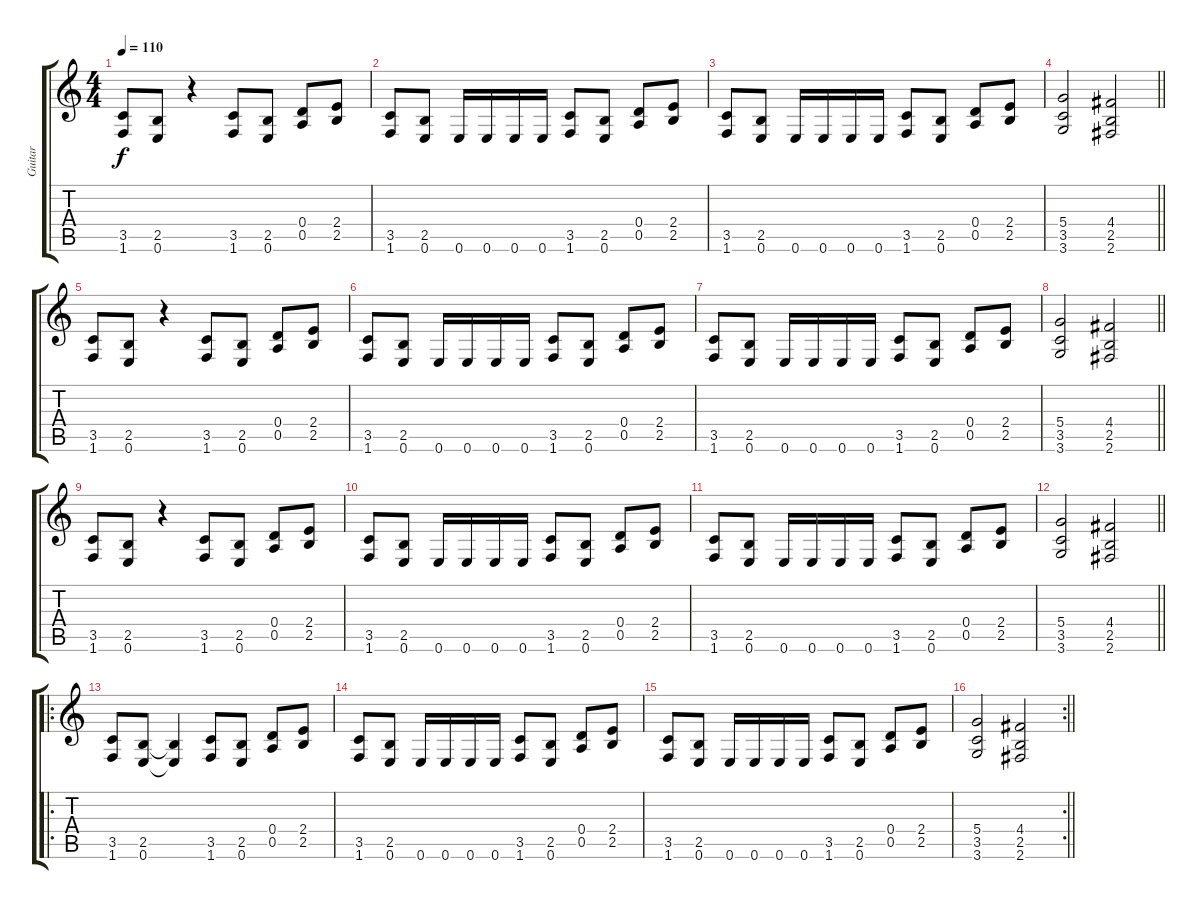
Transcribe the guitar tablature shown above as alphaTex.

\track ("Guitar" "Guitar") {instrument distortionguitar}
\staff {score tabs}
\tuning (E4 B3 G3 D3 A2 E2) {hide}
\ts (4 4)
\tempo 110
\clef g2
\ks c
(3.5 1.6).8{dy f} (2.5 0.6).8 r.4 (3.5 1.6).8 (2.5 0.6).8 (0.4 0.5).8 (2.4 2.5).8 |
(3.5 1.6).8 (2.5 0.6).8 0.6.16 0.6.16 0.6.16 0.6.16 (3.5 1.6).8 (2.5 0.6).8 (0.4 0.5).8 (2.4 2.5).8 |
(3.5 1.6).8 (2.5 0.6).8 0.6.16 0.6.16 0.6.16 0.6.16 (3.5 1.6).8 (2.5 0.6).8 (0.4 0.5).8 (2.4 2.5).8 |
\barLineRight lightlight
(5.4 3.5 3.6).2 (4.4 2.5 2.6).2 |
(3.5 1.6).8 (2.5 0.6).8 r.4 (3.5 1.6).8 (2.5 0.6).8 (0.4 0.5).8 (2.4 2.5).8 |
(3.5 1.6).8 (2.5 0.6).8 0.6.16 0.6.16 0.6.16 0.6.16 (3.5 1.6).8 (2.5 0.6).8 (0.4 0.5).8 (2.4 2.5).8 |
(3.5 1.6).8 (2.5 0.6).8 0.6.16 0.6.16 0.6.16 0.6.16 (3.5 1.6).8 (2.5 0.6).8 (0.4 0.5).8 (2.4 2.5).8 |
\barLineRight lightlight
(5.4 3.5 3.6).2 (4.4 2.5 2.6).2 |
(3.5 1.6).8 (2.5 0.6).8 r.4 (3.5 1.6).8 (2.5 0.6).8 (0.4 0.5).8 (2.4 2.5).8 |
(3.5 1.6).8 (2.5 0.6).8 0.6.16 0.6.16 0.6.16 0.6.16 (3.5 1.6).8 (2.5 0.6).8 (0.4 0.5).8 (2.4 2.5).8 |
(3.5 1.6).8 (2.5 0.6).8 0.6.16 0.6.16 0.6.16 0.6.16 (3.5 1.6).8 (2.5 0.6).8 (0.4 0.5).8 (2.4 2.5).8 |
\barLineRight lightlight
(5.4 3.5 3.6).2 (4.4 2.5 2.6).2 |
\ro
(3.5 1.6).8 (2.5 0.6).8 (2.5{t} 0.6{t}).4 (3.5 1.6).8 (2.5 0.6).8 (0.4 0.5).8 (2.4 2.5).8 |
(3.5 1.6).8 (2.5 0.6).8 0.6.16 0.6.16 0.6.16 0.6.16 (3.5 1.6).8 (2.5 0.6).8 (0.4 0.5).8 (2.4 2.5).8 |
(3.5 1.6).8 (2.5 0.6).8 0.6.16 0.6.16 0.6.16 0.6.16 (3.5 1.6).8 (2.5 0.6).8 (0.4 0.5).8 (2.4 2.5).8 |
\rc 2
\barLineRight lightlight
(5.4 3.5 3.6).2 (4.4 2.5 2.6).2
